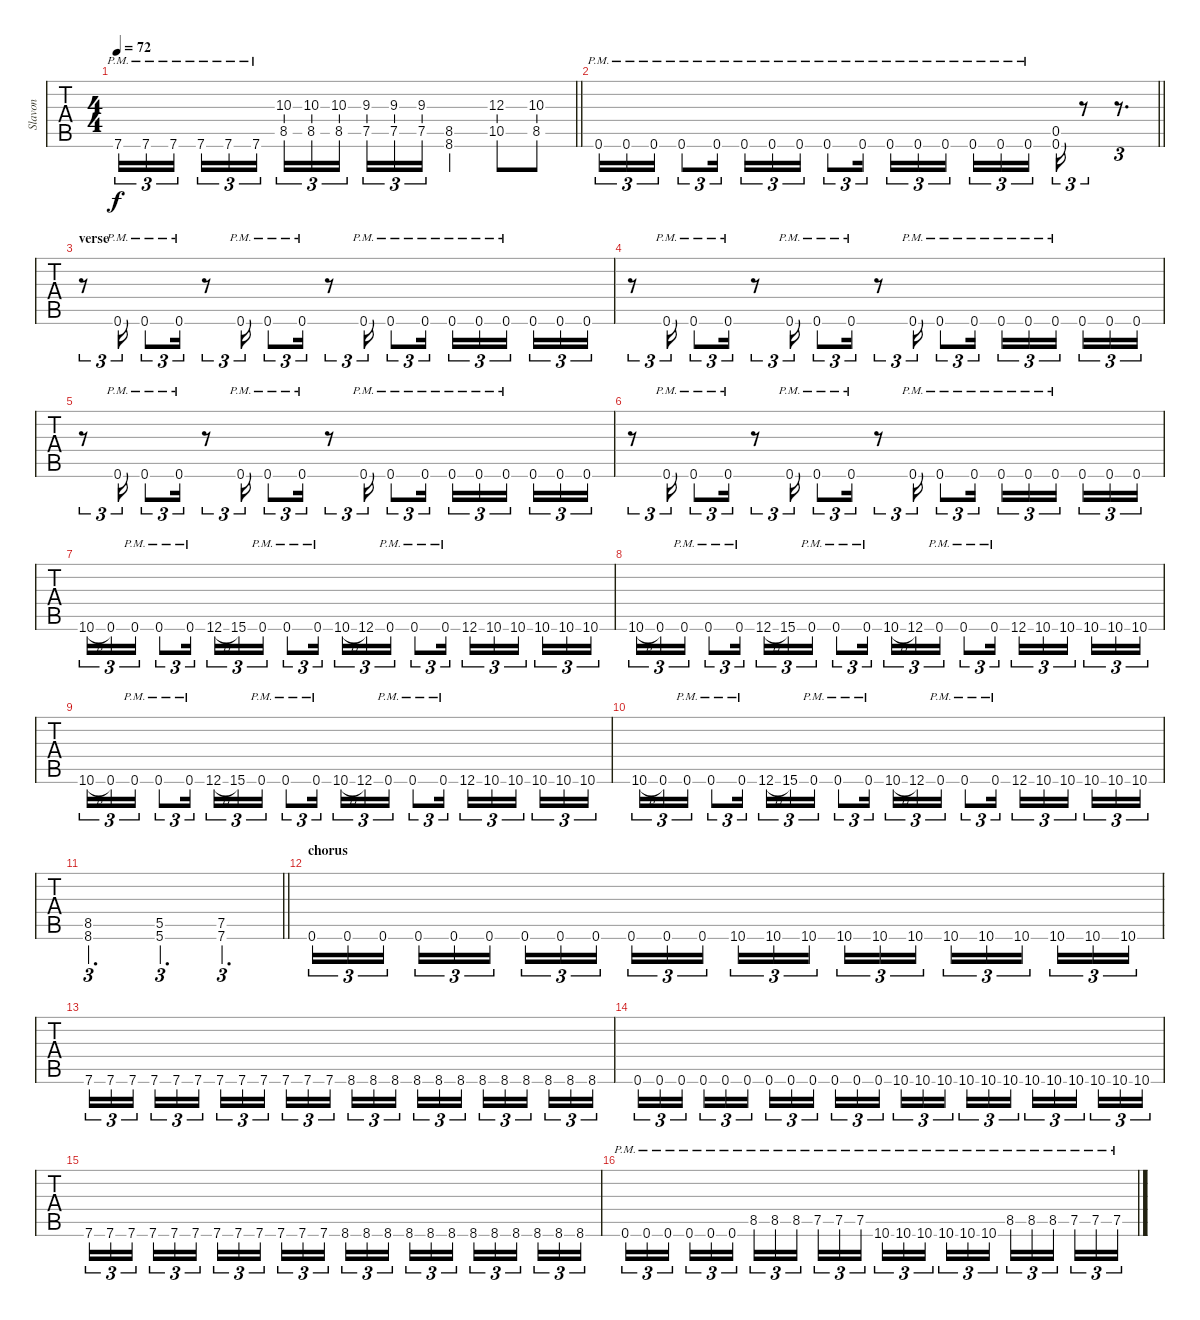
\track ("Slavon" "Slavon") {instrument distortionguitar}
\staff {tabs}
\tuning (Eb4 Bb3 Gb3 Db3 Ab2 Db2) {hide}
\ts (4 4)
\tempo 72
\clef g2
\barLineRight lightlight
\ks c
7.6{pm}.16{tu (3 2) dy f} 7.6{pm}.16{tu (3 2)} 7.6{pm}.16{tu (3 2) beam splitsecondary} 7.6{pm}.16{tu (3 2)} 7.6{pm}.16{tu (3 2)} 7.6{pm}.16{tu (3 2)} (10.3 8.5).16{tu (3 2)} (10.3 8.5).16{tu (3 2)} (10.3 8.5).16{tu (3 2) beam splitsecondary} (9.3 7.5).16{tu (3 2)} (9.3 7.5).16{tu (3 2)} (9.3 7.5).16{tu (3 2)} (8.5 8.6).4 (12.3 10.5).8 (10.3 8.5).8 |
\barLineRight lightlight
0.6{pm}.16{tu (3 2)} 0.6{pm}.16{tu (3 2)} 0.6{pm}.16{tu (3 2)} 0.6{pm}.8{tu (3 2)} 0.6{pm}.16{tu (3 2)} 0.6{pm}.16{tu (3 2)} 0.6{pm}.16{tu (3 2)} 0.6{pm}.16{tu (3 2)} 0.6{pm}.8{tu (3 2)} 0.6{pm}.16{tu (3 2)} 0.6{pm}.16{tu (3 2)} 0.6{pm}.16{tu (3 2)} 0.6{pm}.16{tu (3 2) beam splitsecondary} 0.6{pm}.16{tu (3 2)} 0.6{pm}.16{tu (3 2)} 0.6{pm}.16{tu (3 2)} (0.5 0.6).16{tu (3 2)} r.8{tu (3 2)} r.8{d tu (3 2)} |
\section ("" "verse")
r.8{tu (3 2)} 0.6{pm}.16{tu (3 2)} 0.6{pm}.8{tu (3 2)} 0.6{pm}.16{tu (3 2)} r.8{tu (3 2)} 0.6{pm}.16{tu (3 2)} 0.6{pm}.8{tu (3 2)} 0.6{pm}.16{tu (3 2)} r.8{tu (3 2)} 0.6{pm}.16{tu (3 2)} 0.6{pm}.8{tu (3 2)} 0.6{pm}.16{tu (3 2)} 0.6{pm}.16{tu (3 2)} 0.6{pm}.16{tu (3 2)} 0.6{pm}.16{tu (3 2) beam splitsecondary} 0.6.16{tu (3 2)} 0.6.16{tu (3 2)} 0.6.16{tu (3 2)} |
r.8{tu (3 2)} 0.6{pm}.16{tu (3 2)} 0.6{pm}.8{tu (3 2)} 0.6{pm}.16{tu (3 2)} r.8{tu (3 2)} 0.6{pm}.16{tu (3 2)} 0.6{pm}.8{tu (3 2)} 0.6{pm}.16{tu (3 2)} r.8{tu (3 2)} 0.6{pm}.16{tu (3 2)} 0.6{pm}.8{tu (3 2)} 0.6{pm}.16{tu (3 2)} 0.6{pm}.16{tu (3 2)} 0.6{pm}.16{tu (3 2)} 0.6{pm}.16{tu (3 2) beam splitsecondary} 0.6.16{tu (3 2)} 0.6.16{tu (3 2)} 0.6.16{tu (3 2)} |
r.8{tu (3 2)} 0.6{pm}.16{tu (3 2)} 0.6{pm}.8{tu (3 2)} 0.6{pm}.16{tu (3 2)} r.8{tu (3 2)} 0.6{pm}.16{tu (3 2)} 0.6{pm}.8{tu (3 2)} 0.6{pm}.16{tu (3 2)} r.8{tu (3 2)} 0.6{pm}.16{tu (3 2)} 0.6{pm}.8{tu (3 2)} 0.6{pm}.16{tu (3 2)} 0.6{pm}.16{tu (3 2)} 0.6{pm}.16{tu (3 2)} 0.6{pm}.16{tu (3 2) beam splitsecondary} 0.6.16{tu (3 2)} 0.6.16{tu (3 2)} 0.6.16{tu (3 2)} |
r.8{tu (3 2)} 0.6{pm}.16{tu (3 2)} 0.6{pm}.8{tu (3 2)} 0.6{pm}.16{tu (3 2)} r.8{tu (3 2)} 0.6{pm}.16{tu (3 2)} 0.6{pm}.8{tu (3 2)} 0.6{pm}.16{tu (3 2)} r.8{tu (3 2)} 0.6{pm}.16{tu (3 2)} 0.6{pm}.8{tu (3 2)} 0.6{pm}.16{tu (3 2)} 0.6{pm}.16{tu (3 2)} 0.6{pm}.16{tu (3 2)} 0.6{pm}.16{tu (3 2) beam splitsecondary} 0.6.16{tu (3 2)} 0.6.16{tu (3 2)} 0.6.16{tu (3 2)} |
10.6{h}.16{tu (3 2)} 0.6.16{tu (3 2)} 0.6{pm}.16{tu (3 2)} 0.6{pm}.8{tu (3 2)} 0.6{pm}.16{tu (3 2)} 12.6{h}.16{tu (3 2)} 15.6.16{tu (3 2)} 0.6{pm}.16{tu (3 2)} 0.6{pm}.8{tu (3 2)} 0.6{pm}.16{tu (3 2)} 10.6{h}.16{tu (3 2)} 12.6.16{tu (3 2)} 0.6{pm}.16{tu (3 2)} 0.6{pm}.8{tu (3 2)} 0.6{pm}.16{tu (3 2)} 12.6.16{tu (3 2)} 10.6.16{tu (3 2)} 10.6.16{tu (3 2) beam splitsecondary} 10.6.16{tu (3 2)} 10.6.16{tu (3 2)} 10.6.16{tu (3 2)} |
10.6{h}.16{tu (3 2)} 0.6.16{tu (3 2)} 0.6{pm}.16{tu (3 2)} 0.6{pm}.8{tu (3 2)} 0.6{pm}.16{tu (3 2)} 12.6{h}.16{tu (3 2)} 15.6.16{tu (3 2)} 0.6{pm}.16{tu (3 2)} 0.6{pm}.8{tu (3 2)} 0.6{pm}.16{tu (3 2)} 10.6{h}.16{tu (3 2)} 12.6.16{tu (3 2)} 0.6{pm}.16{tu (3 2)} 0.6{pm}.8{tu (3 2)} 0.6{pm}.16{tu (3 2)} 12.6.16{tu (3 2)} 10.6.16{tu (3 2)} 10.6.16{tu (3 2) beam splitsecondary} 10.6.16{tu (3 2)} 10.6.16{tu (3 2)} 10.6.16{tu (3 2)} |
10.6{h}.16{tu (3 2)} 0.6.16{tu (3 2)} 0.6{pm}.16{tu (3 2)} 0.6{pm}.8{tu (3 2)} 0.6{pm}.16{tu (3 2)} 12.6{h}.16{tu (3 2)} 15.6.16{tu (3 2)} 0.6{pm}.16{tu (3 2)} 0.6{pm}.8{tu (3 2)} 0.6{pm}.16{tu (3 2)} 10.6{h}.16{tu (3 2)} 12.6.16{tu (3 2)} 0.6{pm}.16{tu (3 2)} 0.6{pm}.8{tu (3 2)} 0.6{pm}.16{tu (3 2)} 12.6.16{tu (3 2)} 10.6.16{tu (3 2)} 10.6.16{tu (3 2) beam splitsecondary} 10.6.16{tu (3 2)} 10.6.16{tu (3 2)} 10.6.16{tu (3 2)} |
10.6{h}.16{tu (3 2)} 0.6.16{tu (3 2)} 0.6{pm}.16{tu (3 2)} 0.6{pm}.8{tu (3 2)} 0.6{pm}.16{tu (3 2)} 12.6{h}.16{tu (3 2)} 15.6.16{tu (3 2)} 0.6{pm}.16{tu (3 2)} 0.6{pm}.8{tu (3 2)} 0.6{pm}.16{tu (3 2)} 10.6{h}.16{tu (3 2)} 12.6.16{tu (3 2)} 0.6{pm}.16{tu (3 2)} 0.6{pm}.8{tu (3 2)} 0.6{pm}.16{tu (3 2)} 12.6.16{tu (3 2)} 10.6.16{tu (3 2)} 10.6.16{tu (3 2) beam splitsecondary} 10.6.16{tu (3 2)} 10.6.16{tu (3 2)} 10.6.16{tu (3 2)} |
\barLineRight lightlight
(8.5 8.6).2{d tu (3 2)} (5.5 5.6).4{d tu (3 2)} (7.5 7.6).4{d tu (3 2)} |
\section ("" "chorus")
0.6.16{tu (3 2)} 0.6.16{tu (3 2)} 0.6.16{tu (3 2) beam splitsecondary} 0.6.16{tu (3 2)} 0.6.16{tu (3 2)} 0.6.16{tu (3 2)} 0.6.16{tu (3 2)} 0.6.16{tu (3 2)} 0.6.16{tu (3 2) beam splitsecondary} 0.6.16{tu (3 2)} 0.6.16{tu (3 2)} 0.6.16{tu (3 2)} 10.6.16{tu (3 2)} 10.6.16{tu (3 2)} 10.6.16{tu (3 2) beam splitsecondary} 10.6.16{tu (3 2)} 10.6.16{tu (3 2)} 10.6.16{tu (3 2)} 10.6.16{tu (3 2)} 10.6.16{tu (3 2)} 10.6.16{tu (3 2) beam splitsecondary} 10.6.16{tu (3 2)} 10.6.16{tu (3 2)} 10.6.16{tu (3 2)} |
7.6.16{tu (3 2)} 7.6.16{tu (3 2)} 7.6.16{tu (3 2) beam splitsecondary} 7.6.16{tu (3 2)} 7.6.16{tu (3 2)} 7.6.16{tu (3 2)} 7.6.16{tu (3 2)} 7.6.16{tu (3 2)} 7.6.16{tu (3 2) beam splitsecondary} 7.6.16{tu (3 2)} 7.6.16{tu (3 2)} 7.6.16{tu (3 2)} 8.6.16{tu (3 2)} 8.6.16{tu (3 2)} 8.6.16{tu (3 2) beam splitsecondary} 8.6.16{tu (3 2)} 8.6.16{tu (3 2)} 8.6.16{tu (3 2)} 8.6.16{tu (3 2)} 8.6.16{tu (3 2)} 8.6.16{tu (3 2) beam splitsecondary} 8.6.16{tu (3 2)} 8.6.16{tu (3 2)} 8.6.16{tu (3 2)} |
0.6.16{tu (3 2)} 0.6.16{tu (3 2)} 0.6.16{tu (3 2) beam splitsecondary} 0.6.16{tu (3 2)} 0.6.16{tu (3 2)} 0.6.16{tu (3 2)} 0.6.16{tu (3 2)} 0.6.16{tu (3 2)} 0.6.16{tu (3 2) beam splitsecondary} 0.6.16{tu (3 2)} 0.6.16{tu (3 2)} 0.6.16{tu (3 2)} 10.6.16{tu (3 2)} 10.6.16{tu (3 2)} 10.6.16{tu (3 2) beam splitsecondary} 10.6.16{tu (3 2)} 10.6.16{tu (3 2)} 10.6.16{tu (3 2)} 10.6.16{tu (3 2)} 10.6.16{tu (3 2)} 10.6.16{tu (3 2) beam splitsecondary} 10.6.16{tu (3 2)} 10.6.16{tu (3 2)} 10.6.16{tu (3 2)} |
7.6.16{tu (3 2)} 7.6.16{tu (3 2)} 7.6.16{tu (3 2) beam splitsecondary} 7.6.16{tu (3 2)} 7.6.16{tu (3 2)} 7.6.16{tu (3 2)} 7.6.16{tu (3 2)} 7.6.16{tu (3 2)} 7.6.16{tu (3 2) beam splitsecondary} 7.6.16{tu (3 2)} 7.6.16{tu (3 2)} 7.6.16{tu (3 2)} 8.6.16{tu (3 2)} 8.6.16{tu (3 2)} 8.6.16{tu (3 2) beam splitsecondary} 8.6.16{tu (3 2)} 8.6.16{tu (3 2)} 8.6.16{tu (3 2)} 8.6.16{tu (3 2)} 8.6.16{tu (3 2)} 8.6.16{tu (3 2) beam splitsecondary} 8.6.16{tu (3 2)} 8.6.16{tu (3 2)} 8.6.16{tu (3 2)} |
0.6{pm}.16{tu (3 2)} 0.6{pm}.16{tu (3 2)} 0.6{pm}.16{tu (3 2) beam splitsecondary} 0.6{pm}.16{tu (3 2)} 0.6{pm}.16{tu (3 2)} 0.6{pm}.16{tu (3 2)} 8.5{pm}.16{tu (3 2)} 8.5{pm}.16{tu (3 2)} 8.5{pm}.16{tu (3 2) beam splitsecondary} 7.5{pm}.16{tu (3 2)} 7.5{pm}.16{tu (3 2)} 7.5{pm}.16{tu (3 2)} 10.6{pm}.16{tu (3 2)} 10.6{pm}.16{tu (3 2)} 10.6{pm}.16{tu (3 2) beam splitsecondary} 10.6{pm}.16{tu (3 2)} 10.6{pm}.16{tu (3 2)} 10.6{pm}.16{tu (3 2)} 8.5{pm}.16{tu (3 2)} 8.5{pm}.16{tu (3 2)} 8.5{pm}.16{tu (3 2) beam splitsecondary} 7.5{pm}.16{tu (3 2)} 7.5{pm}.16{tu (3 2)} 7.5{pm}.16{tu (3 2)}
